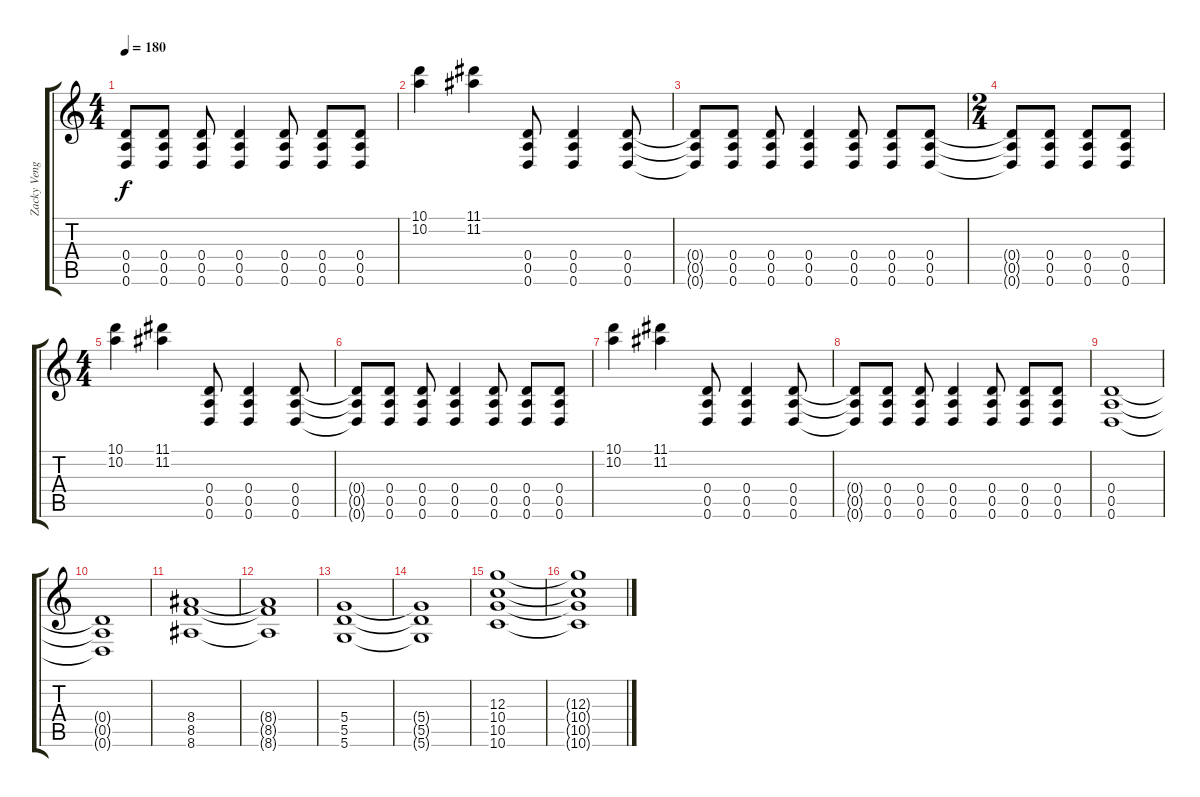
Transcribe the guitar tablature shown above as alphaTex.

\track ("Zacky Vengeance" "Zacky Veng") {instrument distortionguitar}
\staff {score tabs}
\tuning (E4 B3 G3 D3 A2 D2) {hide}
\ts (4 4)
\tempo 180
\clef g2
\ks c
(0.4{t} 0.5{t} 0.6{t}).8{dy f} (0.4 0.5 0.6).8 (0.4 0.5 0.6).8 (0.4 0.5 0.6).4 (0.4 0.5 0.6).8 (0.4 0.5 0.6).8 (0.4 0.5 0.6).8 |
(10.1 10.2).4 (11.1 11.2).4 (0.4 0.5 0.6).8 (0.4 0.5 0.6).4 (0.4 0.5 0.6).8 |
(0.4{t} 0.5{t} 0.6{t}).8 (0.4 0.5 0.6).8 (0.4 0.5 0.6).8 (0.4 0.5 0.6).4 (0.4 0.5 0.6).8 (0.4 0.5 0.6).8 (0.4 0.5 0.6).8 |
\ts (2 4)
(0.4{t} 0.5{t} 0.6{t}).8 (0.4 0.5 0.6).8 (0.4 0.5 0.6).8 (0.4 0.5 0.6).8 |
\ts (4 4)
(10.1 10.2).4 (11.1 11.2).4 (0.4 0.5 0.6).8 (0.4 0.5 0.6).4 (0.4 0.5 0.6).8 |
(0.4{t} 0.5{t} 0.6{t}).8 (0.4 0.5 0.6).8 (0.4 0.5 0.6).8 (0.4 0.5 0.6).4 (0.4 0.5 0.6).8 (0.4 0.5 0.6).8 (0.4 0.5 0.6).8 |
(10.1 10.2).4 (11.1 11.2).4 (0.4 0.5 0.6).8 (0.4 0.5 0.6).4 (0.4 0.5 0.6).8 |
(0.4{t} 0.5{t} 0.6{t}).8 (0.4 0.5 0.6).8 (0.4 0.5 0.6).8 (0.4 0.5 0.6).4 (0.4 0.5 0.6).8 (0.4 0.5 0.6).8 (0.4 0.5 0.6).8 |
(0.4 0.5 0.6).1 |
(0.4{t} 0.5{t} 0.6{t}).1 |
(8.4 8.5 8.6).1 |
(8.4{t} 8.5{t} 8.6{t}).1 |
(5.4 5.5 5.6).1 |
(5.4{t} 5.5{t} 5.6{t}).1 |
(12.3 10.4 10.5 10.6).1 |
(12.3{t} 10.4{t} 10.5{t} 10.6{t}).1
